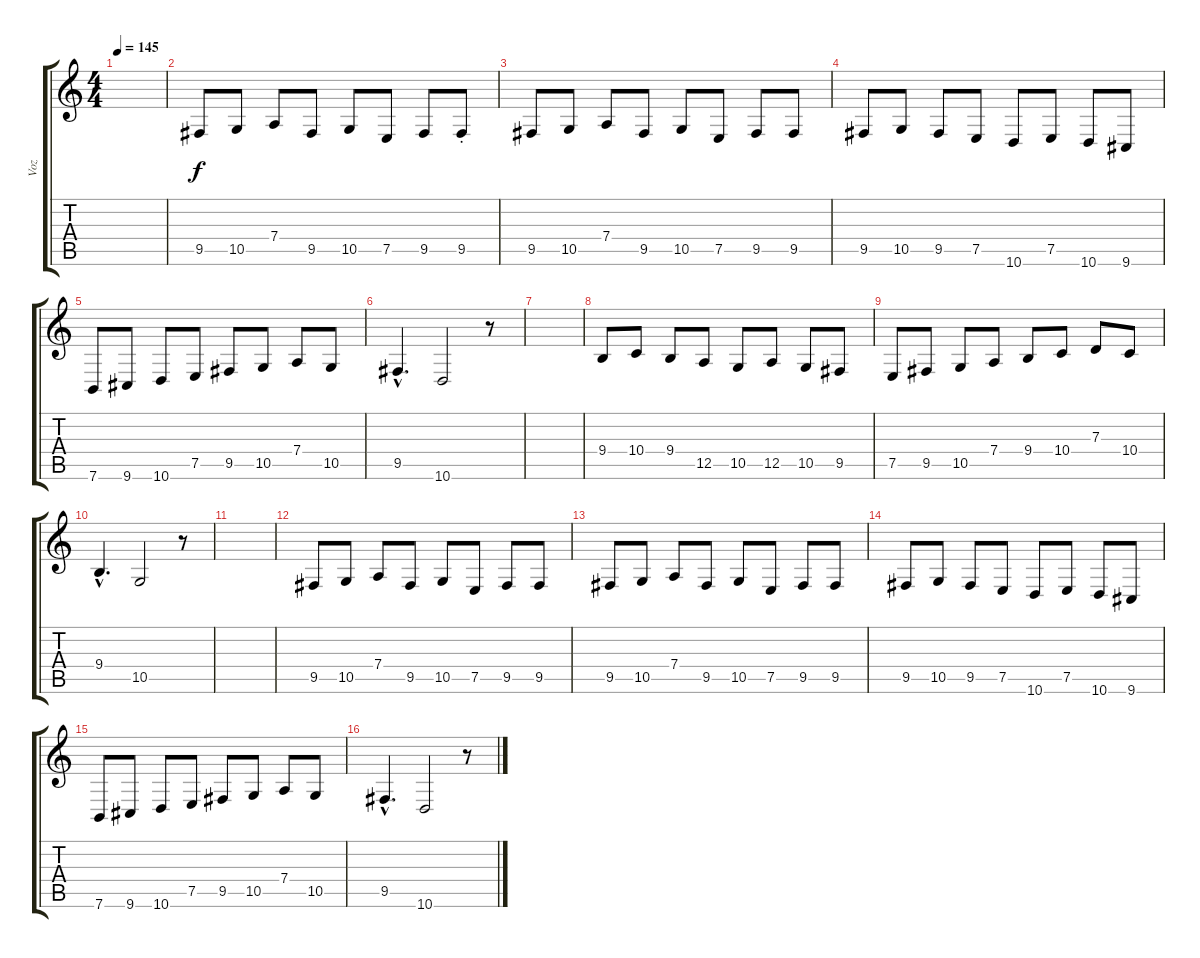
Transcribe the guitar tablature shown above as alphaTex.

\track ("Voz" "Voz") {instrument flute}
\staff {score tabs}
\tuning (E4 B3 G3 D3 A2 E2) {hide}
\ts (4 4)
\tempo 145
\clef g2
\ks c
|
9.5.8 10.5.8 7.4.8 9.5.8 10.5.8 7.5.8 9.5.8 9.5{st}.8 |
9.5.8 10.5.8 7.4.8 9.5.8 10.5.8 7.5.8 9.5.8 9.5.8 |
9.5.8 10.5.8 9.5.8 7.5.8 10.6.8 7.5.8 10.6.8 9.6.8 |
7.6.8 9.6.8 10.6.8 7.5.8 9.5.8 10.5.8 7.4.8 10.5.8 |
9.5{hac}.4{d} 10.6.2 r.8 |
|
9.4.8 10.4.8 9.4.8 12.5.8 10.5.8 12.5.8 10.5.8 9.5.8 |
7.5.8 9.5.8 10.5.8 7.4.8 9.4.8 10.4.8 7.3.8 10.4.8 |
9.4{hac}.4{d} 10.5.2 r.8 |
|
9.5.8 10.5.8 7.4.8 9.5.8 10.5.8 7.5.8 9.5.8 9.5.8 |
9.5.8 10.5.8 7.4.8 9.5.8 10.5.8 7.5.8 9.5.8 9.5.8 |
9.5.8 10.5.8 9.5.8 7.5.8 10.6.8 7.5.8 10.6.8 9.6.8 |
7.6.8 9.6.8 10.6.8 7.5.8 9.5.8 10.5.8 7.4.8 10.5.8 |
9.5{hac}.4{d} 10.6.2 r.8
